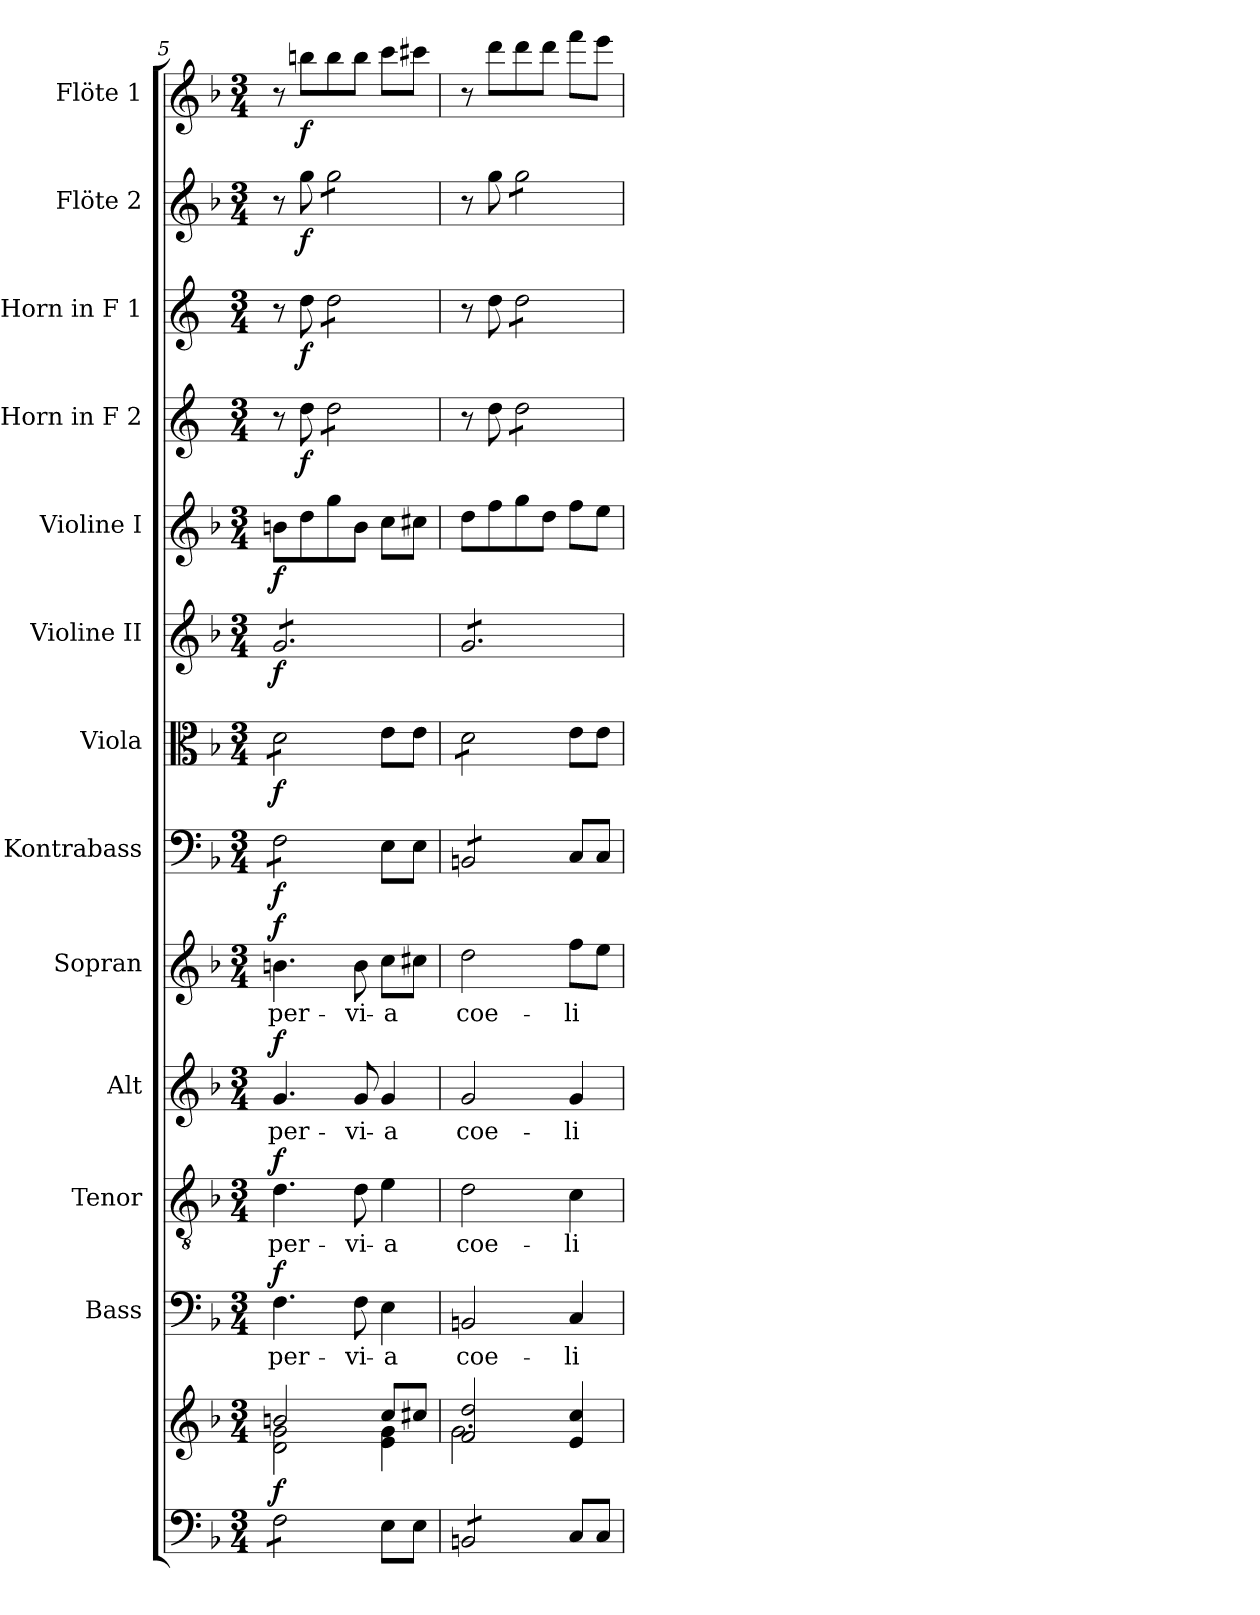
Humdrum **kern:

**kern	**kern	**dynam	**kern	**text	**dynam	**kern	**text	**dynam	**kern	**text	**dynam	**kern	**text	**dynam	**kern	**dynam	**kern	**dynam	**kern	**dynam	**kern	**dynam	**kern	**dynam	**kern	**dynam	**kern	**dynam	**kern	**dynam
*part13	*part13	*part13	*part12	*part12	*part12	*part11	*part11	*part11	*part10	*part10	*part10	*part9	*part9	*part9	*part8	*part8	*part7	*part7	*part6	*part6	*part5	*part5	*part4	*part4	*part3	*part3	*part2	*part2	*part1	*part1
*staff14	*staff13	*staff13/14	*staff12	*staff12	*staff12	*staff11	*staff11	*staff11	*staff10	*staff10	*staff10	*staff9	*staff9	*staff9	*staff8	*staff8	*staff7	*staff7	*staff6	*staff6	*staff5	*staff5	*staff4	*staff4	*staff3	*staff3	*staff2	*staff2	*staff1	*staff1
*	*	*	*I"Bass	*	*	*I"Tenor	*	*	*I"Alt	*	*	*I"Sopran	*	*	*I"Kontrabass	*	*I"Viola	*	*I"Violine II	*	*I"Violine I	*	*I"Horn in F 2	*	*I"Horn in F 1	*	*I"Flöte 2	*	*I"Flöte 1	*
*	*	*	*I'B.	*	*	*I'T.	*	*	*I'A.	*	*	*I'S.	*	*	*I'Kb.	*	*I'Vla.	*	*I'Vl. II	*	*I'Vl. I	*	*I'Hrn. F 2	*	*I'Hrn. F 1	*	*I'Fl. 2	*	*I'Fl. 1	*
*clefF4	*clefG2	*	*clefF4	*	*	*clefGv2	*	*	*clefG2	*	*	*clefG2	*	*	*clefF4	*	*clefC3	*	*clefG2	*	*clefG2	*	*clefG2	*	*clefG2	*	*clefG2	*	*clefG2	*
*	*	*	*	*	*	*	*	*	*	*	*	*	*	*	*ITrd7c12	*	*	*	*	*	*	*	*ITrd4c7	*	*ITrd4c7	*	*	*	*	*
*k[b-]	*k[b-]	*	*k[b-]	*	*	*k[b-]	*	*	*k[b-]	*	*	*k[b-]	*	*	*k[b-]	*	*k[b-]	*	*k[b-]	*	*k[b-]	*	*k[b-]	*	*k[b-]	*	*k[b-]	*	*k[b-]	*
*F:	*F:	*	*F:	*	*	*F:	*	*	*F:	*	*	*F:	*	*	*F:	*	*F:	*	*F:	*	*F:	*	*F:	*	*F:	*	*F:	*	*F:	*
*M3/4	*M3/4	*	*M3/4	*	*	*M3/4	*	*	*M3/4	*	*	*M3/4	*	*	*M3/4	*	*M3/4	*	*M3/4	*	*M3/4	*	*M3/4	*	*M3/4	*	*M3/4	*	*M3/4	*
=5	=5	=5	=5	=5	=5	=5	=5	=5	=5	=5	=5	=5	=5	=5	=5	=5	=5	=5	=5	=5	=5	=5	=5	=5	=5	=5	=5	=5	=5	=5
*	*^	*	*	*	*	*	*	*	*	*	*	*	*	*	*	*	*	*	*	*	*	*	*	*	*	*	*	*	*	*
!	!	!	!LO:DY:a=2	!	!LO:LY:b	!LO:DY:a	!	!LO:LY:b	!LO:DY:a	!	!LO:LY:b	!LO:DY:a	!	!LO:LY:b	!LO:DY:a	!	!LO:DY:b	!	!LO:DY:b	!	!LO:DY:b	!	!LO:DY:b	!	!	!	!	!	!	!	!
*tremolo	*	*	*	*	*	*	*	*	*	*	*	*	*	*	*	*	*	*	*	*	*	*	*	*	*	*	*	*	*	*	*
*	*	*	*	*	*	*	*	*	*	*	*	*	*	*	*	*tremolo	*	*	*	*	*	*	*	*	*	*	*	*	*	*	*
*	*	*	*	*	*	*	*	*	*	*	*	*	*	*	*	*	*	*tremolo	*	*	*	*	*	*	*	*	*	*	*	*	*
*	*	*	*	*	*	*	*	*	*	*	*	*	*	*	*	*	*	*	*	*tremolo	*	*	*	*	*	*	*	*	*	*	*
8F\L	2bn/	2d\ 2g\	f	4.F\	per-	f	4.d\	per-	f	4.g/	per-	f	4.bn\	per-	f	8FF\L	f	8d\L	f	8g/L	f	8bn\L	f	8r	.	8r	.	8r	.	8r	.
!	!	!	!	!	!	!	!	!	!	!	!	!	!	!	!	!	!	!	!	!	!	!	!	!	!LO:DY:b	!	!LO:DY:b	!	!LO:DY:b	!	!LO:DY:b
8F\	.	.	.	.	.	.	.	.	.	.	.	.	.	.	.	8FF\	.	8d\	.	8g/	.	8dd\	.	8g\	f	8g\	f	8gg\	f	8bbn\L	f
*	*	*	*	*	*	*	*	*	*	*	*	*	*	*	*	*	*	*	*	*	*	*	*	*tremolo	*	*	*	*	*	*	*
*	*	*	*	*	*	*	*	*	*	*	*	*	*	*	*	*	*	*	*	*	*	*	*	*	*	*tremolo	*	*	*	*	*
*	*	*	*	*	*	*	*	*	*	*	*	*	*	*	*	*	*	*	*	*	*	*	*	*	*	*	*	*tremolo	*	*	*
8F\	.	.	.	.	.	.	.	.	.	.	.	.	.	.	.	8FF\	.	8d\	.	8g/	.	8gg\	.	8g\L	.	8g\L	.	8gg\L	.	8bb\	.
!	!	!	!	!	!LO:LY:b	!	!	!LO:LY:b	!	!	!LO:LY:b	!	!	!LO:LY:b	!	!	!	!	!	!	!	!	!	!	!	!	!	!	!	!	!
8F\J	.	.	.	8F\	-vi-	.	8d\	-vi-	.	8g/	-vi-	.	8b\	-vi-	.	8FF\J	.	8d\J	.	8g/	.	8b\J	.	8g\	.	8g\	.	8gg\	.	8bb\J	.
*	*	*	*	*	*	*	*	*	*	*	*	*	*	*	*	*	*	*Xtremolo	*	*	*	*	*	*	*	*	*	*	*	*	*
*	*	*	*	*	*	*	*	*	*	*	*	*	*	*	*	*Xtremolo	*	*	*	*	*	*	*	*	*	*	*	*	*	*	*
*Xtremolo	*	*	*	*	*	*	*	*	*	*	*	*	*	*	*	*	*	*	*	*	*	*	*	*	*	*	*	*	*	*	*
!	!	!	!	!	!LO:LY:b	!	!	!LO:LY:b	!	!	!LO:LY:b	!	!	!LO:LY:b	!	!	!	!	!	!	!	!	!	!	!	!	!	!	!	!	!
8E\L	8cc/L	4e\ 4g\	.	4E\	-a	.	4e\	-a	.	4g/	-a	.	8cc\L	-a	.	8EE\L	.	8e\L	.	8g/	.	8cc\L	.	8g\	.	8g\	.	8gg\	.	8ccc\L	.
8E\J	8cc#X/J	.	.	.	.	.	.	.	.	.	.	.	8cc#X\J	.	.	8EE\J	.	8e\J	.	8g/J	.	8cc#X\J	.	8g\J	.	8g\J	.	8gg\J	.	8ccc#X\J	.
*	*	*	*	*	*	*	*	*	*	*	*	*	*	*	*	*	*	*	*	*	*	*	*	*	*	*	*	*Xtremolo	*	*	*
*	*	*	*	*	*	*	*	*	*	*	*	*	*	*	*	*	*	*	*	*	*	*	*	*	*	*Xtremolo	*	*	*	*	*
*	*	*	*	*	*	*	*	*	*	*	*	*	*	*	*	*	*	*	*	*	*	*	*	*Xtremolo	*	*	*	*	*	*	*
!!LO:PB:g=z
=6	=6	=6	=6	=6	=6	=6	=6	=6	=6	=6	=6	=6	=6	=6	=6	=6	=6	=6	=6	=6	=6	=6	=6	=6	=6	=6	=6	=6	=6	=6	=6
!	!	!	!	!	!LO:LY:b	!	!	!LO:LY:b	!	!	!LO:LY:b	!	!	!LO:LY:b	!	!	!	!	!	!	!	!	!	!	!	!	!	!	!	!	!
*tremolo	*	*	*	*	*	*	*	*	*	*	*	*	*	*	*	*	*	*	*	*	*	*	*	*	*	*	*	*	*	*	*
*	*	*	*	*	*	*	*	*	*	*	*	*	*	*	*	*tremolo	*	*	*	*	*	*	*	*	*	*	*	*	*	*	*
*	*	*	*	*	*	*	*	*	*	*	*	*	*	*	*	*	*	*tremolo	*	*	*	*	*	*	*	*	*	*	*	*	*
8BBn/L	2f/ 2dd/	2.g\	.	2BBn/	coe-	.	2d\	coe-	.	2g/	coe-	.	2dd\	coe-	.	8BBBn/L	.	8d\L	.	8g/L	.	8dd\L	.	8r	.	8r	.	8r	.	8r	.
8BBn/	.	.	.	.	.	.	.	.	.	.	.	.	.	.	.	8BBBn/	.	8d\	.	8g/	.	8ff\	.	8g\	.	8g\	.	8gg\	.	8ddd\L	.
*	*	*	*	*	*	*	*	*	*	*	*	*	*	*	*	*	*	*	*	*	*	*	*	*tremolo	*	*	*	*	*	*	*
*	*	*	*	*	*	*	*	*	*	*	*	*	*	*	*	*	*	*	*	*	*	*	*	*	*	*tremolo	*	*	*	*	*
*	*	*	*	*	*	*	*	*	*	*	*	*	*	*	*	*	*	*	*	*	*	*	*	*	*	*	*	*tremolo	*	*	*
8BBn/	.	.	.	.	.	.	.	.	.	.	.	.	.	.	.	8BBBn/	.	8d\	.	8g/	.	8gg\	.	8g\L	.	8g\L	.	8gg\L	.	8ddd\	.
8BBn/J	.	.	.	.	.	.	.	.	.	.	.	.	.	.	.	8BBBn/J	.	8d\J	.	8g/	.	8dd\J	.	8g\	.	8g\	.	8gg\	.	8ddd\J	.
*	*	*	*	*	*	*	*	*	*	*	*	*	*	*	*	*	*	*Xtremolo	*	*	*	*	*	*	*	*	*	*	*	*	*
*	*	*	*	*	*	*	*	*	*	*	*	*	*	*	*	*Xtremolo	*	*	*	*	*	*	*	*	*	*	*	*	*	*	*
*Xtremolo	*	*	*	*	*	*	*	*	*	*	*	*	*	*	*	*	*	*	*	*	*	*	*	*	*	*	*	*	*	*	*
!	!	!	!	!	!LO:LY:b	!	!	!LO:LY:b	!	!	!LO:LY:b	!	!	!LO:LY:b	!	!	!	!	!	!	!	!	!	!	!	!	!	!	!	!	!
8C/L	4e/ 4cc/	.	.	4C/	-li	.	4c\	-li	.	4g/	-li	.	8ff\L	-li	.	8CC/L	.	8e\L	.	8g/	.	8ff\L	.	8g\	.	8g\	.	8gg\	.	8fff\L	.
8C/J	.	.	.	.	.	.	.	.	.	.	.	.	8ee\J	.	.	8CC/J	.	8e\J	.	8g/J	.	8ee\J	.	8g\J	.	8g\J	.	8gg\J	.	8eee\J	.
*	*	*	*	*	*	*	*	*	*	*	*	*	*	*	*	*	*	*	*	*	*	*	*	*	*	*	*	*Xtremolo	*	*	*
*	*	*	*	*	*	*	*	*	*	*	*	*	*	*	*	*	*	*	*	*	*	*	*	*	*	*Xtremolo	*	*	*	*	*
*	*	*	*	*	*	*	*	*	*	*	*	*	*	*	*	*	*	*	*	*	*	*	*	*Xtremolo	*	*	*	*	*	*	*
*	*	*	*	*	*	*	*	*	*	*	*	*	*	*	*	*	*	*	*	*Xtremolo	*	*	*	*	*	*	*	*	*	*	*
*	*v	*v	*	*	*	*	*	*	*	*	*	*	*	*	*	*	*	*	*	*	*	*	*	*	*	*	*	*	*	*	*
=	=	=	=	=	=	=	=	=	=	=	=	=	=	=	=	=	=	=	=	=	=	=	=	=	=	=	=	=	=	=
*-	*-	*-	*-	*-	*-	*-	*-	*-	*-	*-	*-	*-	*-	*-	*-	*-	*-	*-	*-	*-	*-	*-	*-	*-	*-	*-	*-	*-	*-	*-
